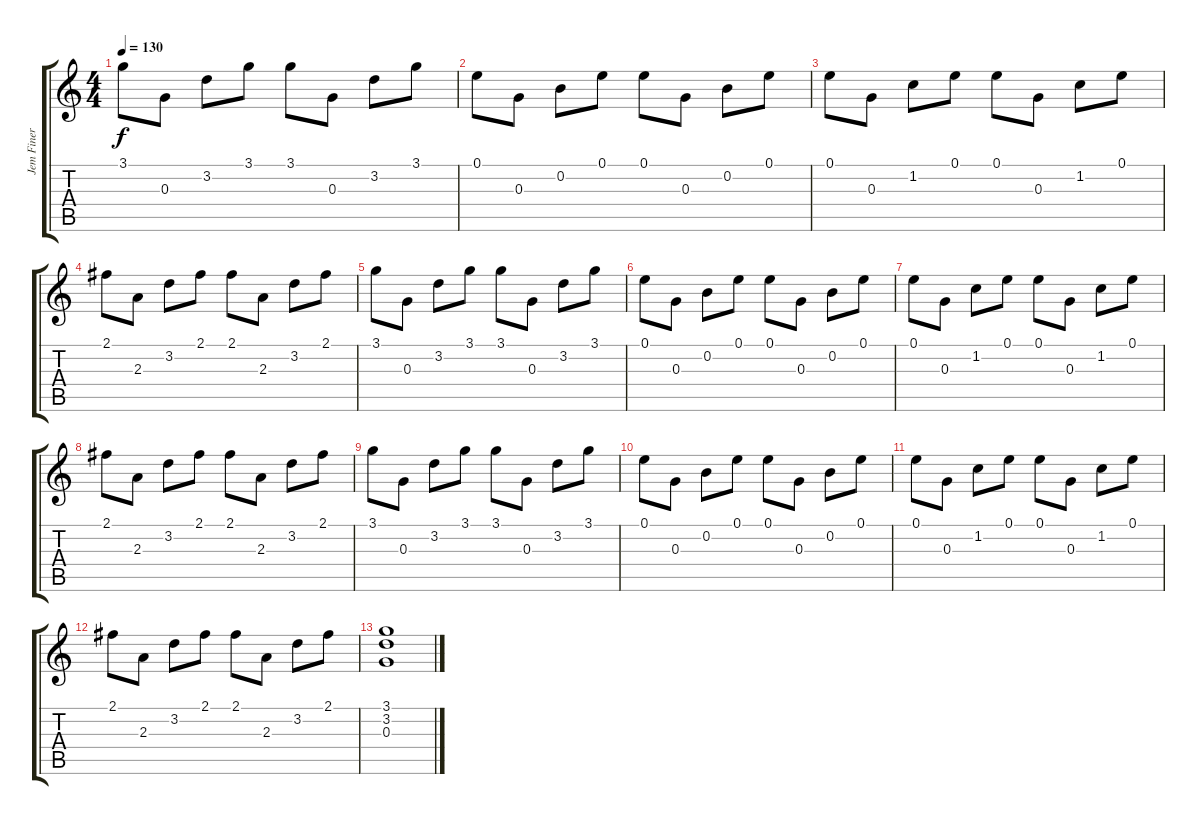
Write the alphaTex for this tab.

\track ("Jem Finer - banjo" "Jem Finer ") {instrument banjo}
\staff {score tabs}
\tuning (E4 B3 G3 D3 A2 E2) {hide}
\displaytranspose 12
\ts (4 4)
\tempo 130
\clef g2
\ks c
3.1.8{dy f} 0.3.8 3.2.8 3.1.8 3.1.8 0.3.8 3.2.8 3.1.8 |
0.1.8 0.3.8 0.2.8 0.1.8 0.1.8 0.3.8 0.2.8 0.1.8 |
0.1.8 0.3.8 1.2.8 0.1.8 0.1.8 0.3.8 1.2.8 0.1.8 |
2.1.8 2.3.8 3.2.8 2.1.8 2.1.8 2.3.8 3.2.8 2.1.8 |
3.1.8 0.3.8 3.2.8 3.1.8 3.1.8 0.3.8 3.2.8 3.1.8 |
0.1.8 0.3.8 0.2.8 0.1.8 0.1.8 0.3.8 0.2.8 0.1.8 |
0.1.8 0.3.8 1.2.8 0.1.8 0.1.8 0.3.8 1.2.8 0.1.8 |
2.1.8 2.3.8 3.2.8 2.1.8 2.1.8 2.3.8 3.2.8 2.1.8 |
3.1.8 0.3.8 3.2.8 3.1.8 3.1.8 0.3.8 3.2.8 3.1.8 |
0.1.8 0.3.8 0.2.8 0.1.8 0.1.8 0.3.8 0.2.8 0.1.8 |
0.1.8 0.3.8 1.2.8 0.1.8 0.1.8 0.3.8 1.2.8 0.1.8 |
2.1.8 2.3.8 3.2.8 2.1.8 2.1.8 2.3.8 3.2.8 2.1.8 |
(3.1 3.2 0.3).1
